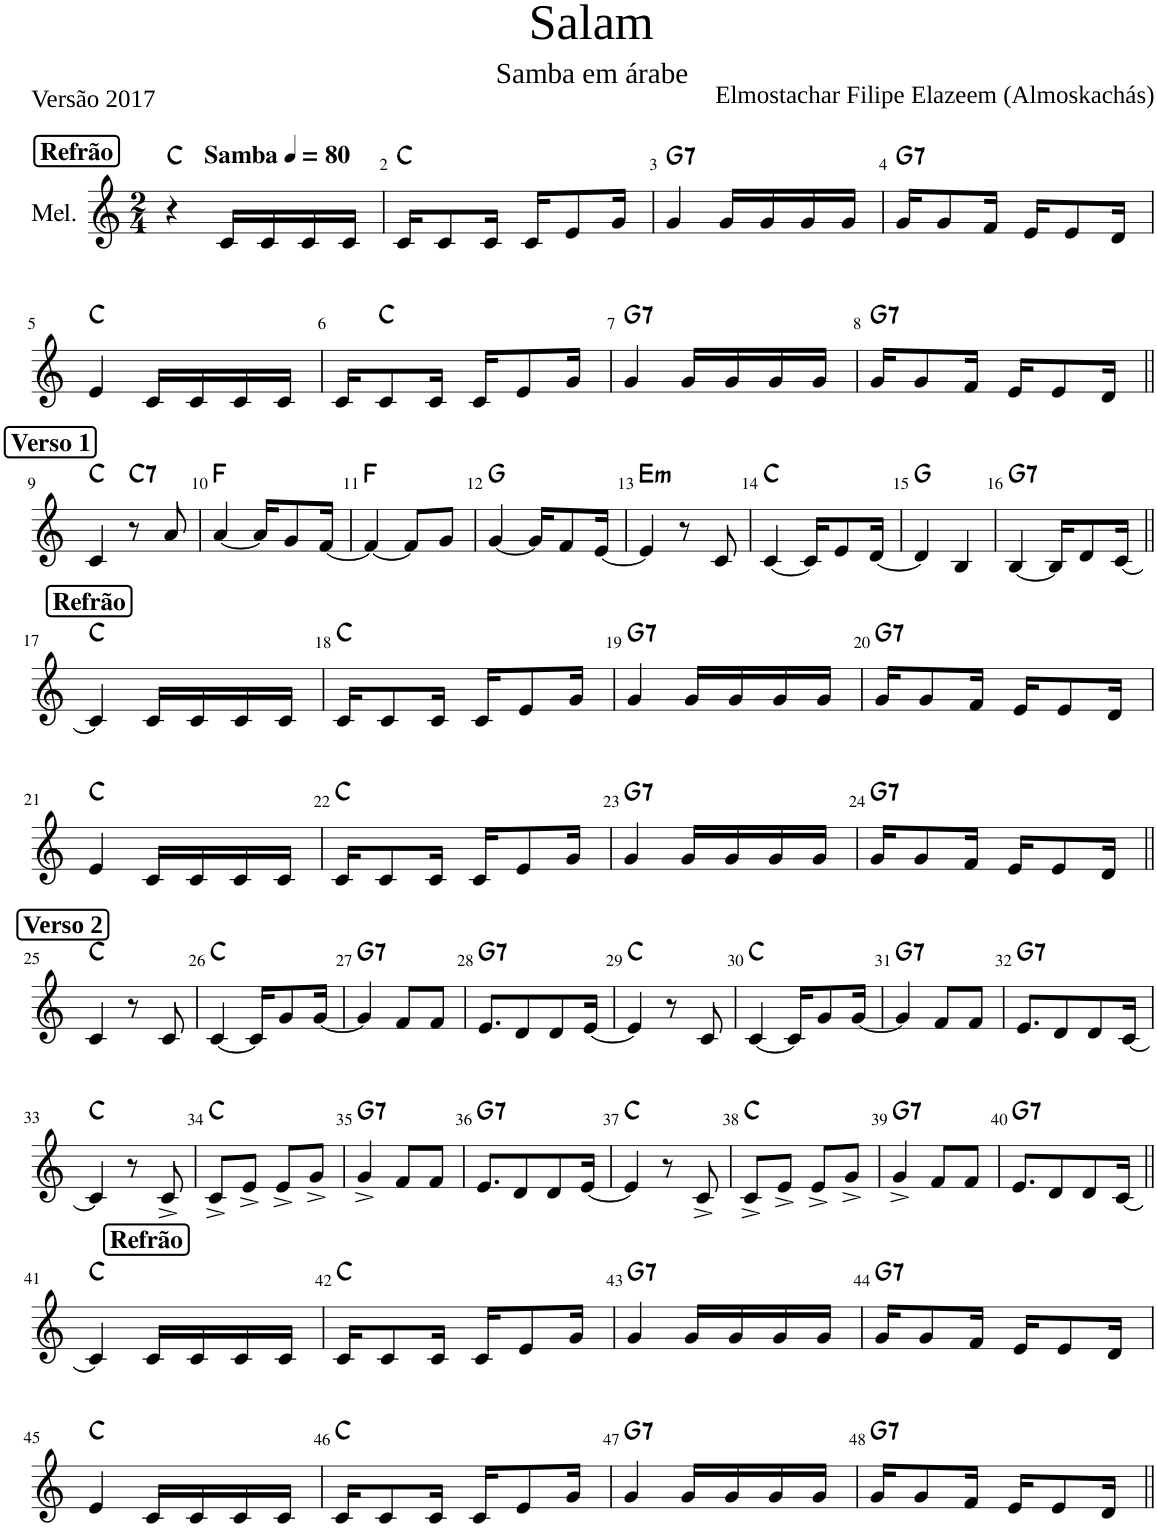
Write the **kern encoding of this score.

**kern	**harte
*part1	*part1
*staff1	*
*I"Mel.	*
*clefG2	*
*k[]	*
*M2/4	*
*MM80	*
!!LO:REH:place=s1:a:B:cj:fs=12:t=Refrão
=1	=1
!LO:TX:a:B:t=Samba	!
4r	C:maj
16c/LL	.
16c/	.
16c/	.
16c/JJ	.
=2	=2
!	!LO:H:kt=N.C.
16c/KL	N
8c/	.
16c/Jk	.
16c/KL	.
8e/	.
16g/Jk	.
=3	=3
!	!LO:H:kt=7
4g/	G:7
16g/LL	.
16g/	.
16g/	.
16g/JJ	.
=4	=4
!	!LO:H:kt=7
16g/KL	G:7
8g/	.
16f/Jk	.
16e/KL	.
8e/	.
16d/Jk	.
!!LO:LB:g=z
=5	=5
!	!LO:H:kt=N.C.
4e/	N
16c/LL	.
16c/	.
16c/	.
16c/JJ	.
=6	=6
16c/KL	.
!	!LO:H:kt=N.C.
8c/	N
16c/Jk	.
16c/KL	.
8e/	.
16g/Jk	.
=7	=7
!	!LO:H:kt=7
4g/	G:7
16g/LL	.
16g/	.
16g/	.
16g/JJ	.
=8	=8
!	!LO:H:kt=7
16g/KL	G:7
8g/	.
16f/Jk	.
16e/KL	.
8e/	.
16d/Jk	.
!!LO:LB:g=z
=9||	=9||
4c/	C:maj
!	!LO:H:kt=7
8r	C:7
!LO:TX:a:B:t=Verso 1	!
8a/	.
=10	=10
!	!LO:H:kt=N.C.
[4a/	N
16a/KL]	.
8g/	.
[16f/Jk	.
=11	=11
!	!LO:H:kt=N.C.
4f/_	N
8f/L]	.
8g/J	.
=12	=12
[4g/	G:maj
16g/KL]	.
8f/	.
[16e/Jk	.
=13	=13
!	!LO:H:kt=m
4e/]	E:min
8r	.
8c/	.
=14	=14
!	!LO:H:kt=N.C.
[4c/	N
16c/KL]	.
8e/	.
[16d/Jk	.
=15	=15
!	!LO:H:kt=N.C.
4d/]	N
4B/	.
=16	=16
!	!LO:H:kt=7
[4B/	G:7
16B/KL]	.
8d/	.
[16c/Jk	.
!!LO:LB:g=z
!!LO:REH:place=s1:a:B:cj:fs=12:t=Refrão
=17||	=17||
!	!LO:H:kt=N.C.
4c/]	N
16c/LL	.
16c/	.
16c/	.
16c/JJ	.
=18	=18
!	!LO:H:kt=N.C.
16c/KL	N
8c/	.
16c/Jk	.
16c/KL	.
8e/	.
16g/Jk	.
=19	=19
!	!LO:H:kt=7
4g/	G:7
16g/LL	.
16g/	.
16g/	.
16g/JJ	.
=20	=20
!	!LO:H:kt=7
16g/KL	G:7
8g/	.
16f/Jk	.
16e/KL	.
8e/	.
16d/Jk	.
!!LO:LB:g=z
=21	=21
!	!LO:H:kt=N.C.
4e/	N
16c/LL	.
16c/	.
16c/	.
16c/JJ	.
=22	=22
!	!LO:H:kt=N.C.
16c/KL	N
8c/	.
16c/Jk	.
16c/KL	.
8e/	.
16g/Jk	.
=23	=23
!	!LO:H:kt=7
4g/	G:7
16g/LL	.
16g/	.
16g/	.
16g/JJ	.
=24	=24
!	!LO:H:kt=7
16g/KL	G:7
8g/	.
16f/Jk	.
16e/KL	.
8e/	.
16d/Jk	.
!!LO:LB:g=z
!!LO:REH:place=s1:a:B:cj:fs=12:t=Verso 2:qo=1.5
=25||	=25||
!	!LO:H:kt=N.C.
4c/	N
8r	.
8c/	.
=26	=26
!	!LO:H:kt=N.C.
[4c/	N
16c/KL]	.
8g/	.
[16g/Jk	.
=27	=27
!	!LO:H:kt=7
4g/]	G:7
8f/L	.
8f/J	.
=28	=28
!	!LO:H:kt=7
8.e/L	G:7
8d/	.
8d/	.
[16e/Jk	.
=29	=29
!	!LO:H:kt=N.C.
4e/]	N
8r	.
8c/	.
=30	=30
!	!LO:H:kt=N.C.
[4c/	N
16c/KL]	.
8g/	.
[16g/Jk	.
=31	=31
!	!LO:H:kt=7
4g/]	G:7
8f/L	.
8f/J	.
=32	=32
!	!LO:H:kt=7
8.e/L	G:7
8d/	.
8d/	.
[16c/Jk	.
!!LO:LB:g=z
=33	=33
!	!LO:H:kt=N.C.
4c/]	N
8r	.
8c^/	.
=34	=34
!	!LO:H:kt=N.C.
8c^/L	N
8e^/J	.
8e^/L	.
8g^/J	.
=35	=35
!	!LO:H:kt=7
4g^/	G:7
8f/L	.
8f/J	.
=36	=36
!	!LO:H:kt=7
8.e/L	G:7
8d/	.
8d/	.
[16e/Jk	.
=37	=37
!	!LO:H:kt=N.C.
4e/]	N
8r	.
8c^/	.
=38	=38
!	!LO:H:kt=N.C.
8c^/L	N
8e^/J	.
8e^/L	.
8g^/J	.
=39	=39
!	!LO:H:kt=7
4g^/	G:7
8f/L	.
8f/J	.
=40	=40
!	!LO:H:kt=7
8.e/L	G:7
8d/	.
8d/	.
[16c/Jk	.
!!LO:LB:g=z
!!LO:REH:place=s1:a:B:cj:fs=12:t=Refrão:qo=1
=41||	=41||
!	!LO:H:kt=N.C.
4c/]	N
16c/LL	.
16c/	.
16c/	.
16c/JJ	.
=42	=42
!	!LO:H:kt=N.C.
16c/KL	N
8c/	.
16c/Jk	.
16c/KL	.
8e/	.
16g/Jk	.
=43	=43
!	!LO:H:kt=7
4g/	G:7
16g/LL	.
16g/	.
16g/	.
16g/JJ	.
=44	=44
!	!LO:H:kt=7
16g/KL	G:7
8g/	.
16f/Jk	.
16e/KL	.
8e/	.
16d/Jk	.
!!LO:LB:g=z
=45	=45
!	!LO:H:kt=N.C.
4e/	N
16c/LL	.
16c/	.
16c/	.
16c/JJ	.
=46	=46
!	!LO:H:kt=N.C.
16c/KL	N
8c/	.
16c/Jk	.
16c/KL	.
8e/	.
16g/Jk	.
=47	=47
!	!LO:H:kt=7
4g/	G:7
16g/LL	.
16g/	.
16g/	.
16g/JJ	.
=48	=48
!	!LO:H:kt=7
16g/KL	G:7
8g/	.
16f/Jk	.
16e/KL	.
8e/	.
16d/Jk	.
=||	=||
*-	*-
